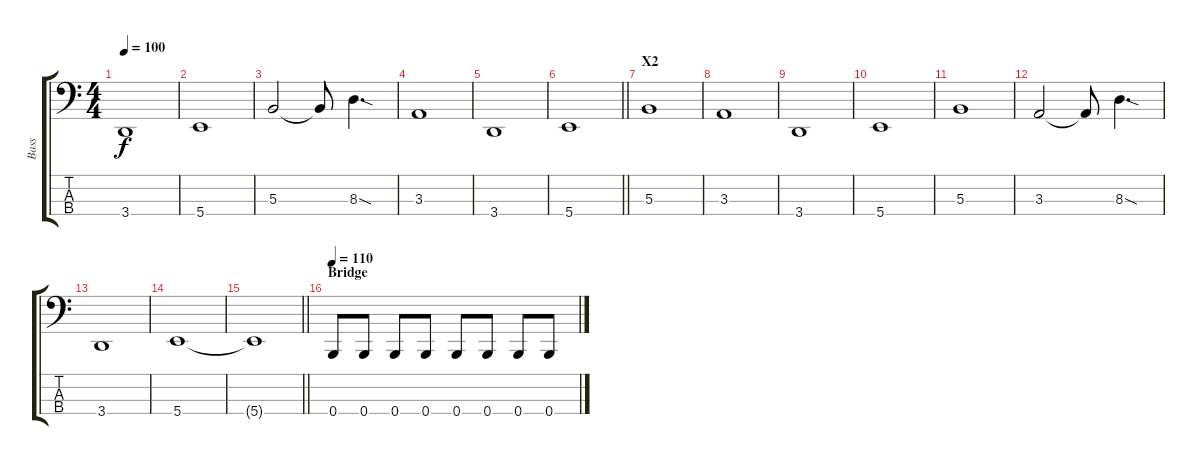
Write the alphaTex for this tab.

\track ("Bass" "Bass") {instrument electricbassfinger}
\staff {score tabs}
\tuning (E2 B1 Gb1 B0) {hide}
\ts (4 4)
\tempo 100
\clef f4
\ks c
3.4.1{dy f} |
5.4.1 |
5.3.2 5.3{t}.8 8.3{sod}.4{d} |
3.3.1 |
3.4.1 |
\barLineRight lightlight
5.4.1 |
\section ("" "X2")
5.3.1 |
3.3.1 |
3.4.1 |
5.4.1 |
5.3.1 |
3.3.2 3.3{t}.8 8.3{sod}.4{d} |
3.4.1 |
5.4.1 |
\barLineRight lightlight
5.4{t}.1 |
\section ("" "Bridge")
\tempo 110
0.4.8 0.4.8 0.4.8 0.4.8 0.4.8 0.4.8 0.4.8 0.4.8
